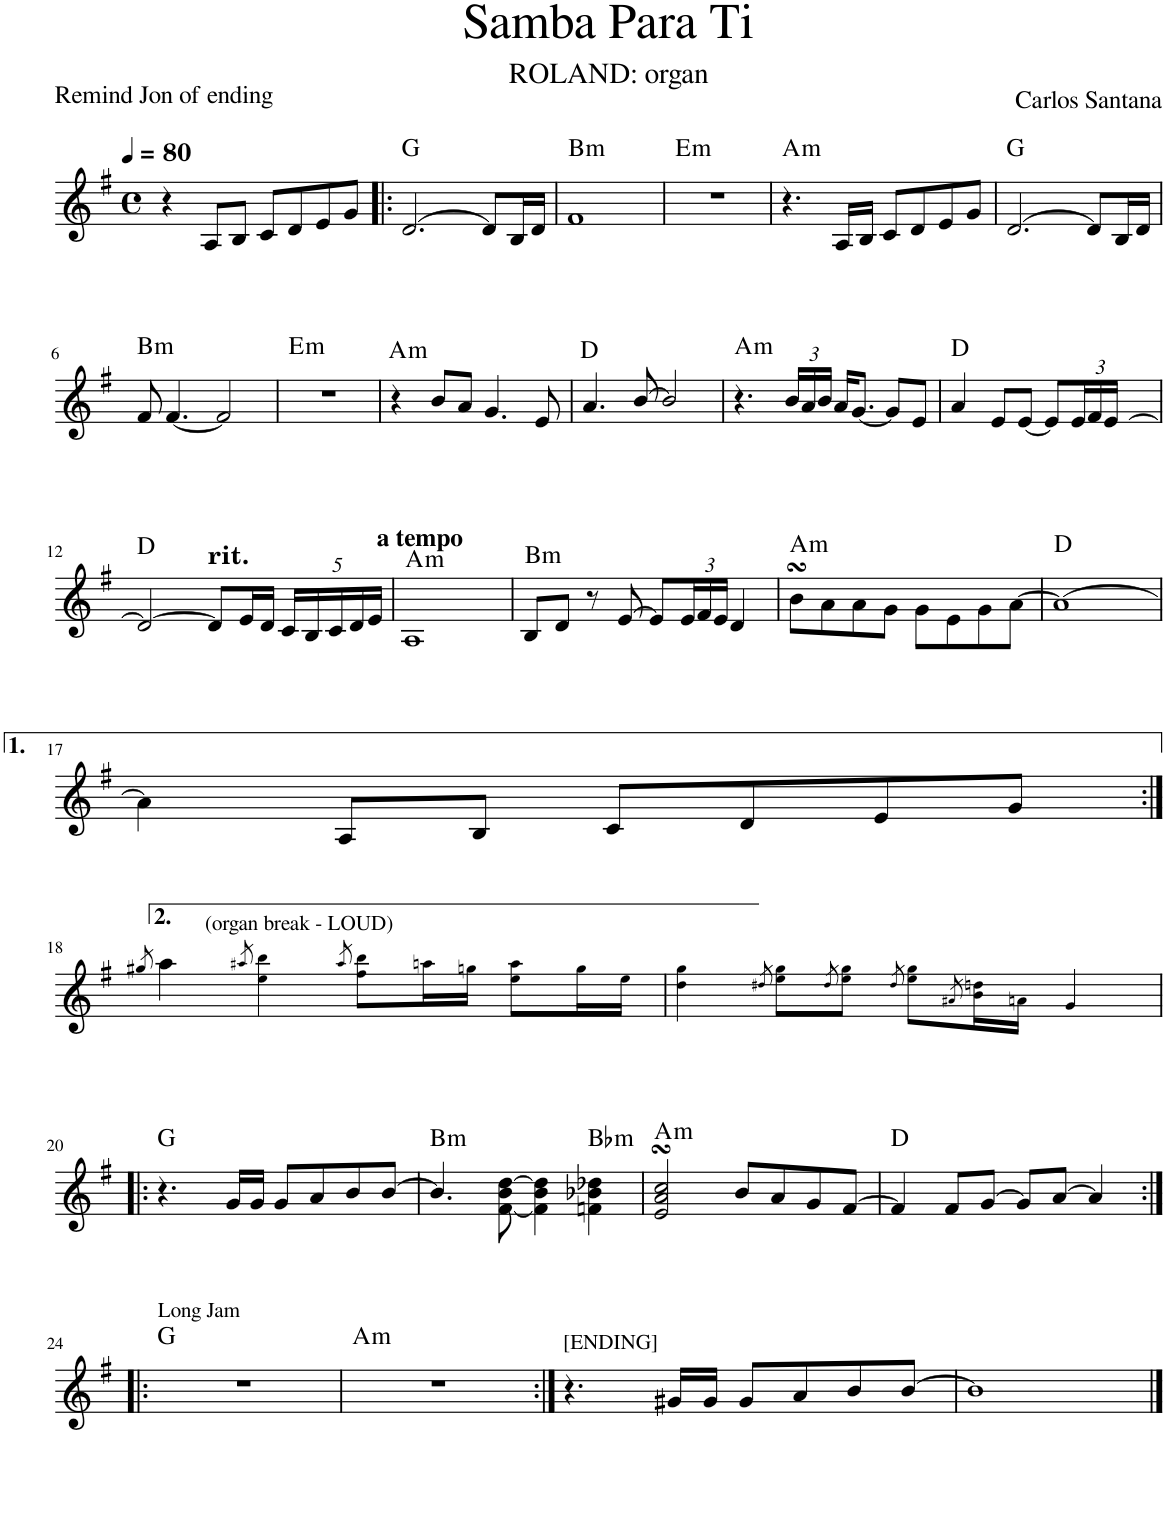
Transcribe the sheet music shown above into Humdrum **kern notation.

**kern	**harte
*part1	*part1
*staff1	*
*I"Voice	*
*I'V	*
*clefG2	*
*k[f#]	*
*M4/4	*
*met(c)	*
*MM80	*
=	=
4r	.
8A/L	.
8B/J	.
8c/L	.
8d/	.
8e/	.
8g/J	.
=1!|:	=1!|:
[>2.d/	G:maj
8d/L]	.
16B/L	.
16d/JJ	.
=2	=2
!	!LO:H:kt=m
1f#	B:min
=3	=3
!	!LO:H:kt=m
1r	E:min
=4	=4
!	!LO:H:kt=m
4.r	A:min
16A/LL	.
16B/JJ	.
8c/L	.
8d/	.
8e/	.
8g/J	.
=5	=5
[>2.d/	G:maj
8d/L]	.
16B/L	.
16d/JJ	.
!!LO:LB:g=z
=6	=6
!	!LO:H:kt=m
8f#/	B:min
[4.f#/	.
2f#/]	.
=7	=7
!	!LO:H:kt=m
1r	E:min
=8	=8
!	!LO:H:kt=m
4r	A:min
8b/L	.
8a/J	.
4.g/	.
8e/	.
=9	=9
4.a/	D:maj
[>8b/	.
2b/]	.
=10	=10
!	!LO:H:kt=m
4.r	A:min
*Xbrackettup	*
24b/LL	.
24a/	.
24b/JJ	.
16a/KL	.
[8.g/J	.
8g/L]	.
8e/J	.
=11	=11
4a/	D:maj
8e/L	.
[8e/J	.
8e/L]	.
24e/L	.
24f#/	.
24e/JJ	.
[>4d	.
!!LO:LB:g=z
=12	=12
2d/_	D:maj
!LO:TX:a:t=rit.	!
8d/L]	.
16e/L	.
16d/JJ	.
20c/LL	.
20B/	.
20c/	.
20d/	.
20e/JJ	.
=13	=13
!LO:TX:a:B:t=a tempo	!LO:H:kt=m
1A	A:min
=14	=14
!	!LO:H:kt=m
8B/L	B:min
8d/J	.
8r	.
[>8e/	.
8e/L]	.
24e/L	.
24f#/	.
24e/JJ	.
4d/	.
=15	=15
!	!LO:H:kt=m
8bsSsS\L	A:min
8a\	.
8a\	.
8g\J	.
8g\L	.
8e\	.
8g\	.
[>8a\J	.
=16	=16
1a_	D:maj
!!LO:LB:g=z
=17	=17
4a\]	.
8A/L	.
8B/J	.
8c/L	.
8d/	.
8e/	.
8g/J	.
!!LO:LB:g=z
=18:|!	=18:|!
8qgg#X/	.
!LO:TX:a:t=(organ break - LOUD)	!
4aa\	.
8qaa#X/	.
4ee!\ 4bb!\	.
8qaa#/	.
8ff#!\ 8bb!\L	.
16aan!\L	.
16ggn!\JJ	.
8ee!\ 8aa!\L	.
16gg!\L	.
16ee!\JJ	.
=19	=19
4dd!\ 4gg!\	.
8qdd#X/	.
8ee!\ 8gg!\L	.
8qdd#/	.
8ee!\ 8gg!\J	.
8qdd#/	.
8ee!\ 8gg!\L	.
8qa#X/	.
16b!\ 16ddn!\L	.
16an!\JJ	.
4g!/	.
!!LO:LB:g=z
=20!|:	=20!|:
4.r	G:maj
16g/LL	.
16g/JJ	.
8g/L	.
8a/	.
8b/	.
[>8b/J	.
=21	=21
!	!LO:H:kt=m
4.b/]	B:min
[<8f#\ 8b\ [>8dd\	.
4f#\] 4b\ 4dd\]	.
!	!LO:H:kt=m
4fn\ 4b-X\ 4dd-X\	Bb:min
=22	=22
!	!LO:H:kt=m
2e/sSSS 2a/sSSS 2cc/sSSS	A:min
8b/L	.
8a/	.
8g/	.
[>8f#/J	.
=23	=23
4f#/]	D:maj
8f#/L	.
[>8g/J	.
8g/L]	.
[>8a/J	.
4a/]	.
!!LO:LB:g=z
=24:|!|:	=24:|!|:
!LO:TX:a:t=Long Jam	!
1r	G:maj
=25	=25
!	!LO:H:kt=m
1r	A:min
=26:|!	=26:|!
!LO:TX:a:t=[ENDING]	!
4.r	.
16g#X/LL	.
16g#/JJ	.
8g#/L	.
8a/	.
8b/	.
[8b/J	.
=27	=27
1b]	.
==	==
*-	*-
